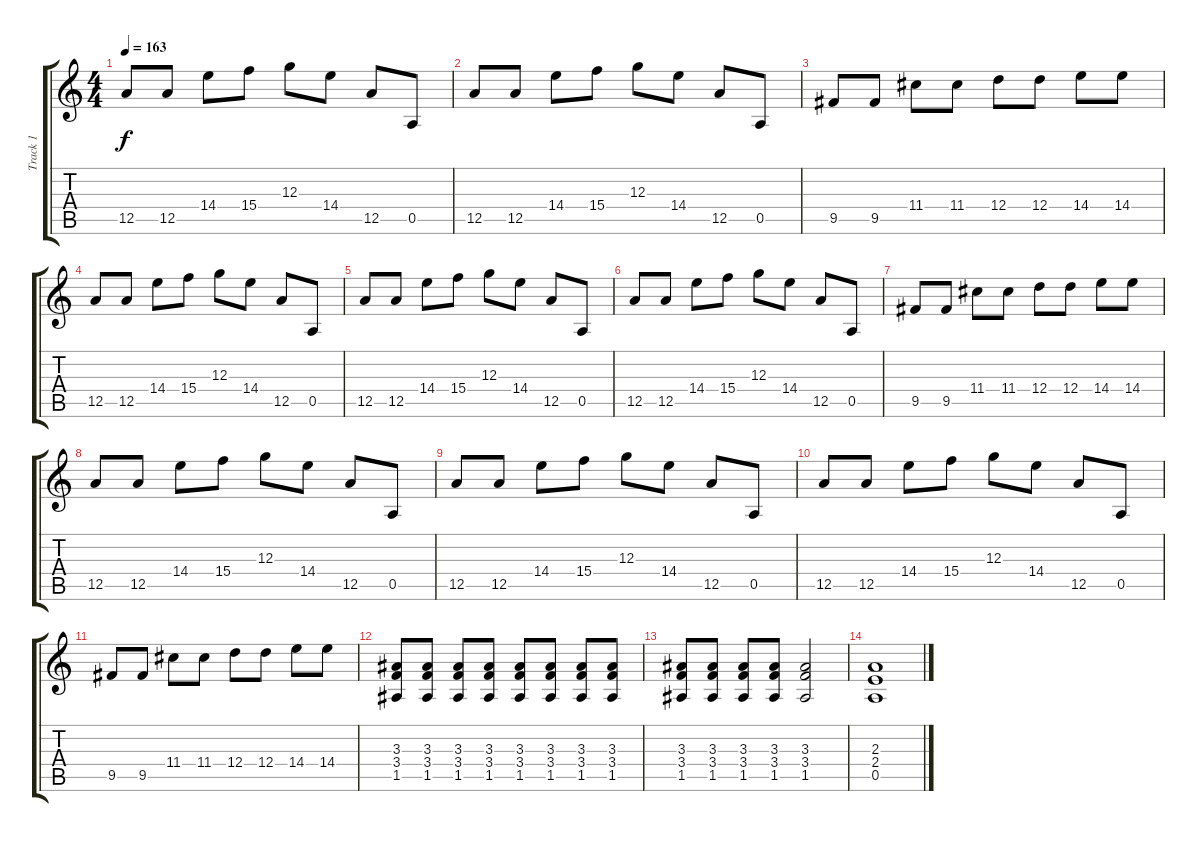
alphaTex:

\track ("Track 1" "Track 1") {instrument distortionguitar}
\staff {score tabs}
\tuning (E4 B3 G3 D3 A2 E2) {hide}
\ts (4 4)
\tempo 163
\clef g2
\ks c
12.5.8{dy f} 12.5.8 14.4.8 15.4.8 12.3.8 14.4.8 12.5.8 0.5.8 |
12.5.8 12.5.8 14.4.8 15.4.8 12.3.8 14.4.8 12.5.8 0.5.8 |
9.5.8 9.5.8 11.4.8 11.4.8 12.4.8 12.4.8 14.4.8 14.4.8 |
12.5.8 12.5.8 14.4.8 15.4.8 12.3.8 14.4.8 12.5.8 0.5.8 |
12.5.8 12.5.8 14.4.8 15.4.8 12.3.8 14.4.8 12.5.8 0.5.8 |
12.5.8 12.5.8 14.4.8 15.4.8 12.3.8 14.4.8 12.5.8 0.5.8 |
9.5.8 9.5.8 11.4.8 11.4.8 12.4.8 12.4.8 14.4.8 14.4.8 |
12.5.8 12.5.8 14.4.8 15.4.8 12.3.8 14.4.8 12.5.8 0.5.8 |
12.5.8 12.5.8 14.4.8 15.4.8 12.3.8 14.4.8 12.5.8 0.5.8 |
12.5.8 12.5.8 14.4.8 15.4.8 12.3.8 14.4.8 12.5.8 0.5.8 |
9.5.8 9.5.8 11.4.8 11.4.8 12.4.8 12.4.8 14.4.8 14.4.8 |
(3.3 3.4 1.5).8 (3.3 3.4 1.5).8 (3.3 3.4 1.5).8 (3.3 3.4 1.5).8 (3.3 3.4 1.5).8 (3.3 3.4 1.5).8 (3.3 3.4 1.5).8 (3.3 3.4 1.5).8 |
(3.3 3.4 1.5).8 (3.3 3.4 1.5).8 (3.3 3.4 1.5).8 (3.3 3.4 1.5).8 (3.3 3.4 1.5).2 |
(2.3 2.4 0.5).1
